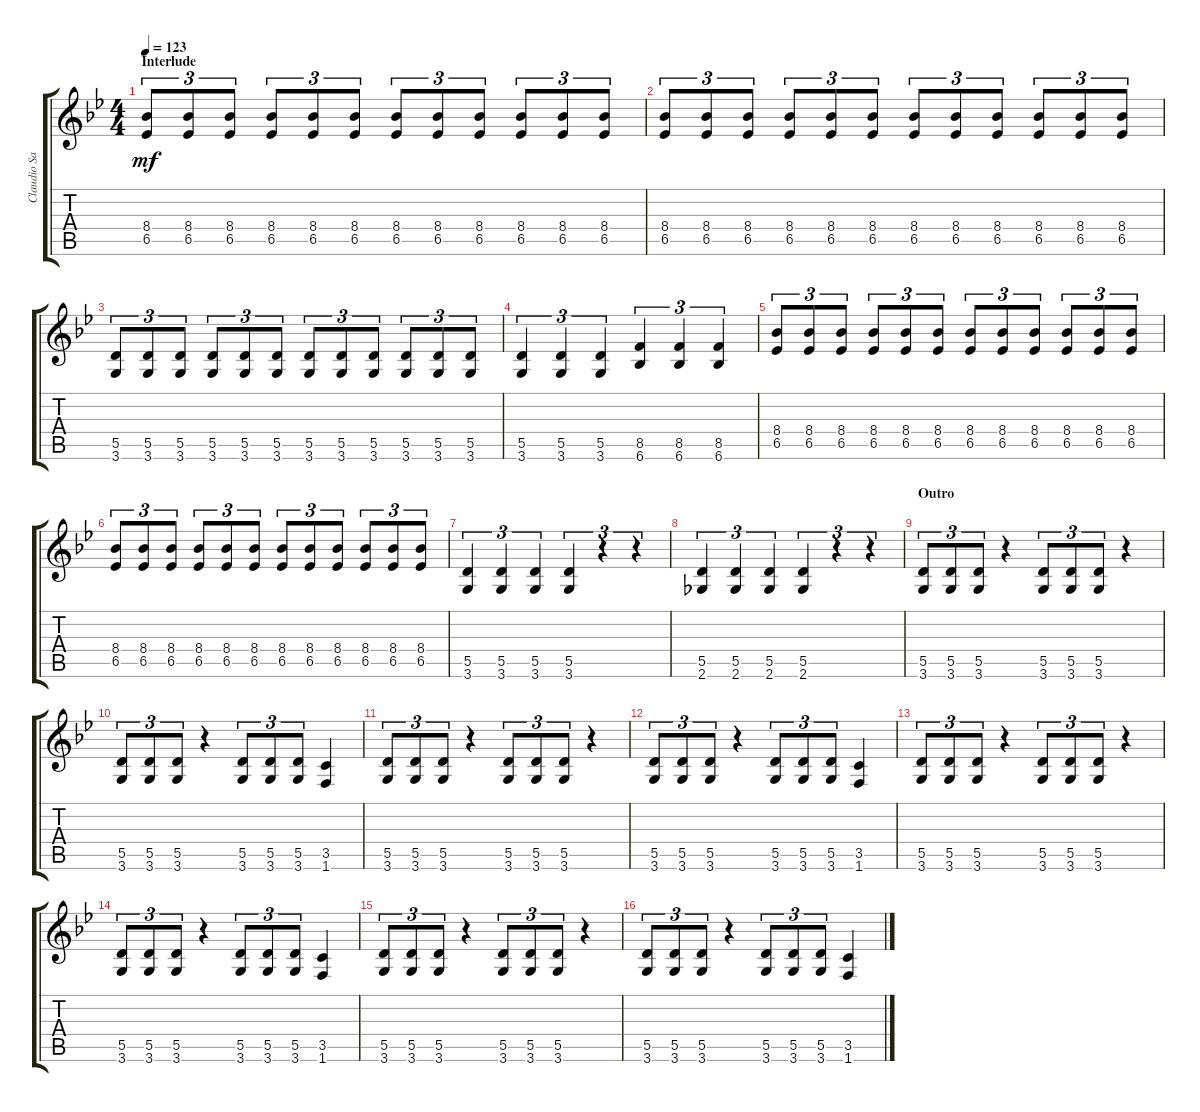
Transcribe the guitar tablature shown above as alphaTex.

\track ("Claudio Sanchez" "Claudio Sa") {instrument distortionguitar}
\staff {score tabs}
\tuning (E4 B3 G3 D3 A2 E2) {hide}
\ts (4 4)
\section ("" "Interlude")
\tempo 123
\clef g2
\ks gminor
(8.4 6.5).8{tu (3 2) dy mf} (8.4 6.5).8{tu (3 2)} (8.4 6.5).8{tu (3 2)} (8.4 6.5).8{tu (3 2)} (8.4 6.5).8{tu (3 2)} (8.4 6.5).8{tu (3 2)} (8.4 6.5).8{tu (3 2)} (8.4 6.5).8{tu (3 2)} (8.4 6.5).8{tu (3 2)} (8.4 6.5).8{tu (3 2)} (8.4 6.5).8{tu (3 2)} (8.4 6.5).8{tu (3 2)} |
(8.4 6.5).8{tu (3 2)} (8.4 6.5).8{tu (3 2)} (8.4 6.5).8{tu (3 2)} (8.4 6.5).8{tu (3 2)} (8.4 6.5).8{tu (3 2)} (8.4 6.5).8{tu (3 2)} (8.4 6.5).8{tu (3 2)} (8.4 6.5).8{tu (3 2)} (8.4 6.5).8{tu (3 2)} (8.4 6.5).8{tu (3 2)} (8.4 6.5).8{tu (3 2)} (8.4 6.5).8{tu (3 2)} |
(5.5 3.6).8{tu (3 2)} (5.5 3.6).8{tu (3 2)} (5.5 3.6).8{tu (3 2)} (5.5 3.6).8{tu (3 2)} (5.5 3.6).8{tu (3 2)} (5.5 3.6).8{tu (3 2)} (5.5 3.6).8{tu (3 2)} (5.5 3.6).8{tu (3 2)} (5.5 3.6).8{tu (3 2)} (5.5 3.6).8{tu (3 2)} (5.5 3.6).8{tu (3 2)} (5.5 3.6).8{tu (3 2)} |
(5.5 3.6).4{tu (3 2)} (5.5 3.6).4{tu (3 2)} (5.5 3.6).4{tu (3 2)} (8.5 6.6).4{tu (3 2)} (8.5 6.6).4{tu (3 2)} (8.5 6.6).4{tu (3 2)} |
(8.4 6.5).8{tu (3 2)} (8.4 6.5).8{tu (3 2)} (8.4 6.5).8{tu (3 2)} (8.4 6.5).8{tu (3 2)} (8.4 6.5).8{tu (3 2)} (8.4 6.5).8{tu (3 2)} (8.4 6.5).8{tu (3 2)} (8.4 6.5).8{tu (3 2)} (8.4 6.5).8{tu (3 2)} (8.4 6.5).8{tu (3 2)} (8.4 6.5).8{tu (3 2)} (8.4 6.5).8{tu (3 2)} |
(8.4 6.5).8{tu (3 2)} (8.4 6.5).8{tu (3 2)} (8.4 6.5).8{tu (3 2)} (8.4 6.5).8{tu (3 2)} (8.4 6.5).8{tu (3 2)} (8.4 6.5).8{tu (3 2)} (8.4 6.5).8{tu (3 2)} (8.4 6.5).8{tu (3 2)} (8.4 6.5).8{tu (3 2)} (8.4 6.5).8{tu (3 2)} (8.4 6.5).8{tu (3 2)} (8.4 6.5).8{tu (3 2)} |
(5.5 3.6).4{tu (3 2)} (5.5 3.6).4{tu (3 2)} (5.5 3.6).4{tu (3 2)} (5.5 3.6).4{tu (3 2)} r.4{tu (3 2)} r.4{tu (3 2)} |
(5.5 2.6).4{tu (3 2)} (5.5 2.6).4{tu (3 2)} (5.5 2.6).4{tu (3 2)} (5.5 2.6).4{tu (3 2)} r.4{tu (3 2)} r.4{tu (3 2)} |
\section ("" "Outro")
(5.5 3.6).8{tu (3 2)} (5.5 3.6).8{tu (3 2)} (5.5 3.6).8{tu (3 2)} r.4 (5.5 3.6).8{tu (3 2)} (5.5 3.6).8{tu (3 2)} (5.5 3.6).8{tu (3 2)} r.4 |
(5.5 3.6).8{tu (3 2)} (5.5 3.6).8{tu (3 2)} (5.5 3.6).8{tu (3 2)} r.4 (5.5 3.6).8{tu (3 2)} (5.5 3.6).8{tu (3 2)} (5.5 3.6).8{tu (3 2)} (3.5 1.6).4 |
(5.5 3.6).8{tu (3 2)} (5.5 3.6).8{tu (3 2)} (5.5 3.6).8{tu (3 2)} r.4 (5.5 3.6).8{tu (3 2)} (5.5 3.6).8{tu (3 2)} (5.5 3.6).8{tu (3 2)} r.4 |
(5.5 3.6).8{tu (3 2)} (5.5 3.6).8{tu (3 2)} (5.5 3.6).8{tu (3 2)} r.4 (5.5 3.6).8{tu (3 2)} (5.5 3.6).8{tu (3 2)} (5.5 3.6).8{tu (3 2)} (3.5 1.6).4 |
(5.5 3.6).8{tu (3 2)} (5.5 3.6).8{tu (3 2)} (5.5 3.6).8{tu (3 2)} r.4 (5.5 3.6).8{tu (3 2)} (5.5 3.6).8{tu (3 2)} (5.5 3.6).8{tu (3 2)} r.4 |
(5.5 3.6).8{tu (3 2)} (5.5 3.6).8{tu (3 2)} (5.5 3.6).8{tu (3 2)} r.4 (5.5 3.6).8{tu (3 2)} (5.5 3.6).8{tu (3 2)} (5.5 3.6).8{tu (3 2)} (3.5 1.6).4 |
(5.5 3.6).8{tu (3 2)} (5.5 3.6).8{tu (3 2)} (5.5 3.6).8{tu (3 2)} r.4 (5.5 3.6).8{tu (3 2)} (5.5 3.6).8{tu (3 2)} (5.5 3.6).8{tu (3 2)} r.4 |
(5.5 3.6).8{tu (3 2)} (5.5 3.6).8{tu (3 2)} (5.5 3.6).8{tu (3 2)} r.4 (5.5 3.6).8{tu (3 2)} (5.5 3.6).8{tu (3 2)} (5.5 3.6).8{tu (3 2)} (3.5 1.6).4
